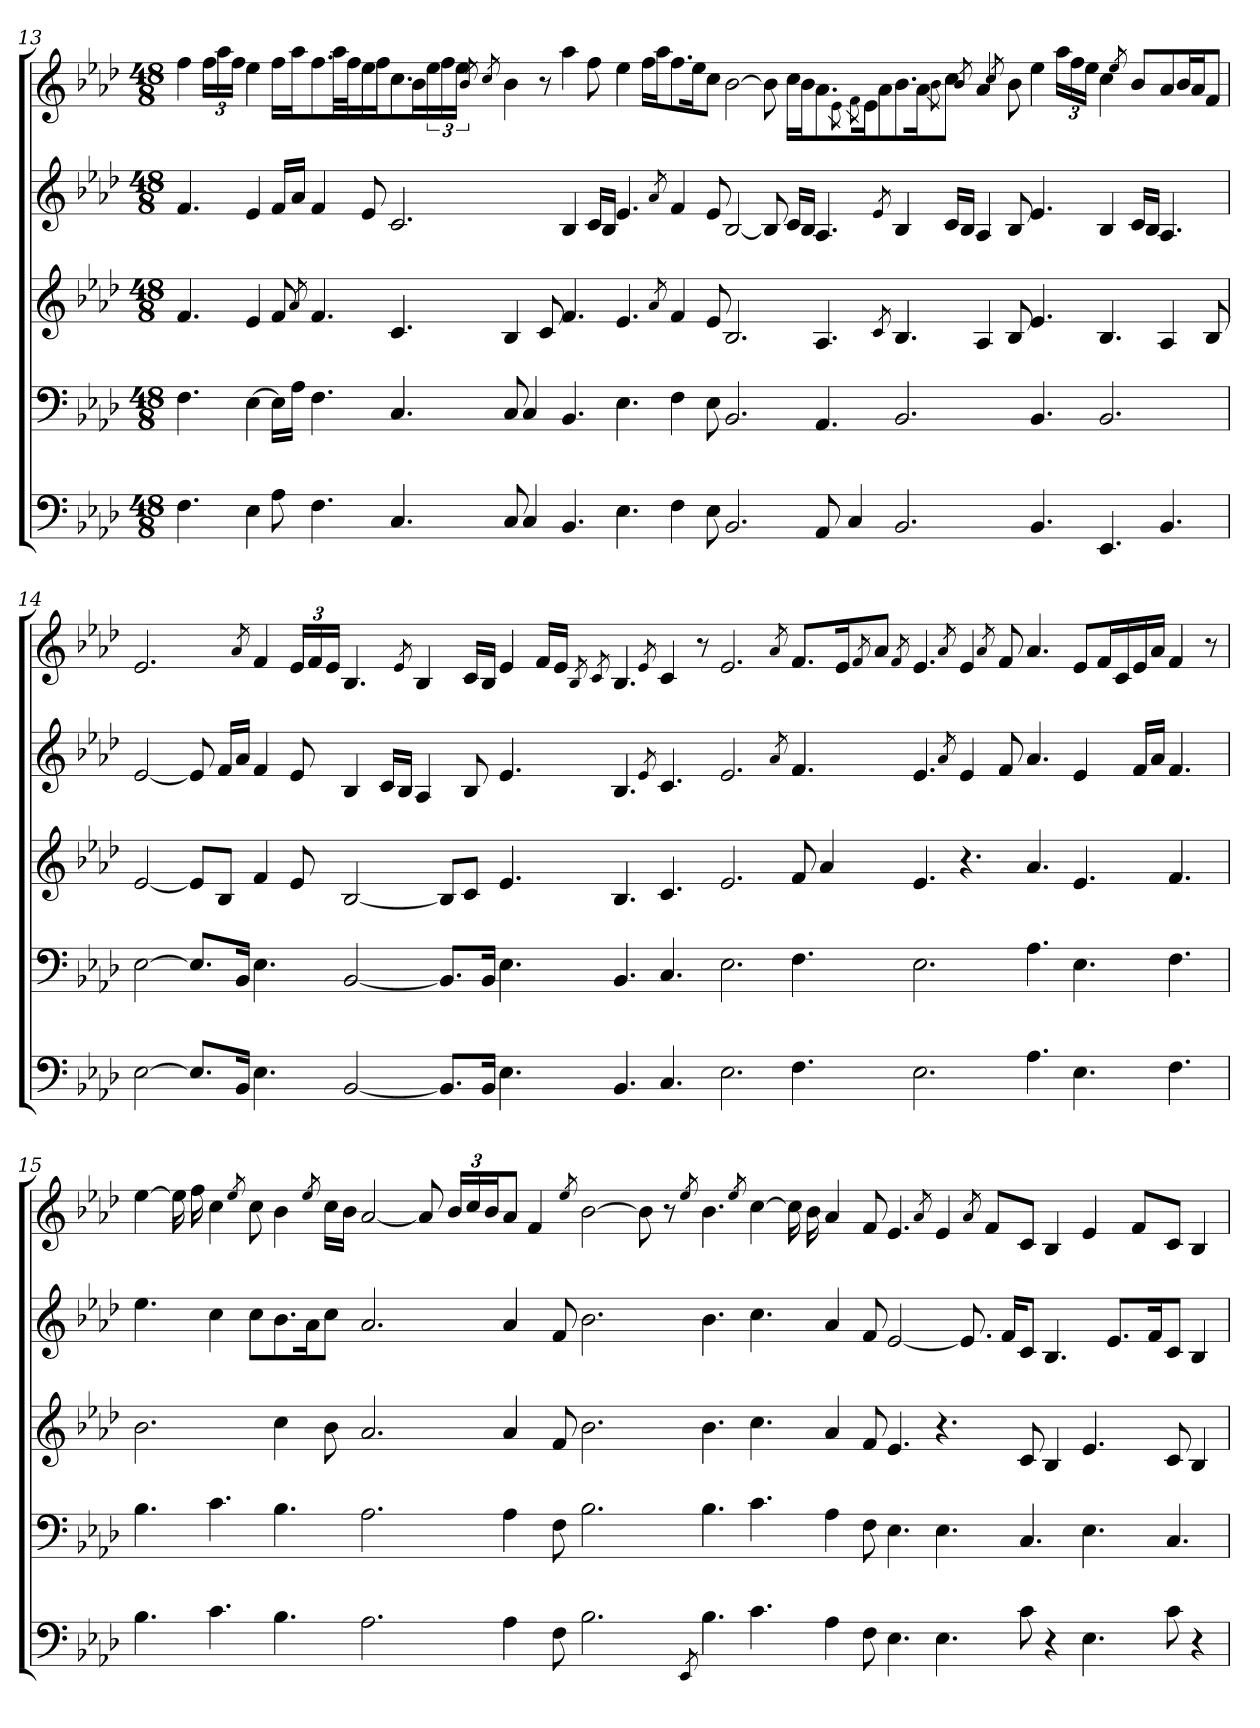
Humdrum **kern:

**kern	**kern	**kern	**kern	**kern
*part5	*part4	*part3	*part2	*part1
*staff5	*staff4	*staff3	*staff2	*staff1
*clefF4	*clefF4	*clefG2	*clefG2	*clefG2
*k[b-e-a-d-]	*k[b-e-a-d-]	*k[b-e-a-d-]	*k[b-e-a-d-]	*k[b-e-a-d-]
*M48/8	*M48/8	*M48/8	*M48/8	*M48/8
=13	=13	=13	=13	=13
4.F	4.F	4.f	4.f	4ff
.	.	.	.	24ff\LL
.	.	.	.	24aa-\
.	.	.	.	24ff\JJ
4E-	[4E-	4e-	4e-	4ee-
8A-	16E-\LL]	8f	16f/LL	16ff\LL
.	16A-\JJ	.	16a-/JJ	16aa-\J
.	.	8qa-	.	.
4.F	4.F	4.f	4f	8.ff\
.	.	.	.	32aa-\LL
.	.	.	.	32ff\J
.	.	.	8e-	16ee-\
.	.	.	.	16ff\J
4.C	4.C	4.c	2.c	8.cc\
.	.	.	.	16b-\L
.	.	.	.	24ee-\
.	.	.	.	24ff\
.	.	.	.	24ee-\JJ
.	.	.	.	8qb-
.	.	.	.	8qcc
8C	8C	4B-	.	4b-
4C	4C	.	.	.
.	.	8c	.	8r
4.BB-	4.BB-	4.f	4B-	4aa-
.	.	.	16c/LL	8ff
.	.	.	16B-/JJ	.
4.E-	4.E-	4.e-	4.e-	4ee-
.	.	.	.	16ff\LL
.	.	.	.	16aa-\J
.	.	8qa-	8qa-	.
4F	4F	4f	4f	8.ff\
.	.	.	.	16ee-\K
8E-	8E-	8e-	8e-	8cc\J
2.BB-	2.BB-	2.B-	[2B-	[2b-
.	.	.	8B-]	8b-]
.	.	.	16c/LL	16cc\LL
.	.	.	16B-/JJ	16b-\J
8AA-	4.AA-	4.A-	4.A-	8.a-\
4C	.	.	.	.
.	.	.	.	8qe-\
.	.	.	.	8qf\
.	.	.	.	16e-\K
.	.	.	.	8a-\
.	.	8qc	8qe-	.
2.BB-	2.BB-	4.B-	4B-	8.b-\
.	.	.	.	16a-\K
.	.	.	.	8qb-\
.	.	.	16c/LL	8cc\J
.	.	.	16B-/JJ	.
.	.	.	.	8qb-
.	.	4A-	4A-	4a-
.	.	.	.	8qcc
.	.	8B-	8B-	8b-
4.BB-	4.BB-	4.e-	4.e-	4ee-
.	.	.	.	24aa-\LL
.	.	.	.	24ff\
.	.	.	.	24ee-\JJ
4.EE-	2.BB-	4.B-	4B-	4cc
.	.	.	.	8qee-
.	.	.	16c/LL	8b-/L
.	.	.	16B-/JJ	.
4.BB-	.	4A-	4.A-	8a-/
.	.	.	.	16b-/L
.	.	.	.	16a-/J
.	.	8B-	.	8f/J
=14	=14	=14	=14	=14
[2E-	[2E-	[2e-	[2e-	2.e-
8.E-/L]	8.E-/L]	8e-/L]	8e-]	.
.	.	8B-/J	16f/LL	.
16BB-/Jk	16BB-/Jk	.	16a-/JJ	.
.	.	.	.	8qa-
4.E-	4.E-	4f	4f	4f
.	.	8e-	8e-	24e-/LL
.	.	.	.	24f/
.	.	.	.	24e-/JJ
[2BB-	[2BB-	[2B-	4B-	4.B-
.	.	.	16c/LL	.
.	.	.	16B-/JJ	.
.	.	.	.	8qe-
.	.	.	4A-	4B-
8.BB-/L]	8.BB-/L]	8B-/L]	.	.
.	.	8c/J	8B-	16c/LL
16BB-/Jk	16BB-/Jk	.	.	16B-/JJ
4.E-	4.E-	4.e-	4.e-	4e-
.	.	.	.	16f/LL
.	.	.	.	16e-/JJ
.	.	.	.	8qB-
.	.	.	.	8qc
4.BB-	4.BB-	4.B-	4.B-	4.B-
.	.	.	8qe-	8qe-
4.C	4.C	4.c	4.c	4c
.	.	.	.	8r
2.E-	2.E-	2.e-	2.e-	2.e-
.	.	.	8qa-	8qa-
4.F	4.F	8f	4.f	8.f/L
.	.	4a-	.	.
.	.	.	.	16e-/K
.	.	.	.	8qf/
.	.	.	.	8a-/J
.	.	.	.	8qf
2.E-	2.E-	4.e-	4.e-	4.e-
.	.	.	8qa-	8qa-
.	.	4.r	4e-	4e-
.	.	.	.	8qa-
.	.	.	8f	8f
4.A-	4.A-	4.a-	4.a-	4.a-
4.E-	4.E-	4.e-	4e-	8e-/L
.	.	.	.	16f/L
.	.	.	.	16c/
.	.	.	16f/LL	16e-/
.	.	.	16a-/JJ	16a-/JJ
4.F	4.F	4.f	4.f	4f
.	.	.	.	8r
=15	=15	=15	=15	=15
4.B-	4.B-	2.b-	4.ee-	[4ee-
.	.	.	.	16ee-]
.	.	.	.	16ff
4.c	4.c	.	4cc	4cc
.	.	.	.	8qee-
.	.	.	8cc\L	8cc
4.B-	4.B-	4cc	8.b-\	4b-
.	.	.	16a-\K	.
.	.	.	.	8qee-
.	.	8b-	8cc\J	16cc\LL
.	.	.	.	16b-\JJ
2.A-	2.A-	2.a-	2.a-	[2a-
.	.	.	.	8a-]
.	.	.	.	24b-/LL
.	.	.	.	24cc/
.	.	.	.	24b-/J
4A-	4A-	4a-	4a-	8a-/J
.	.	.	.	4f
8F	8F	8f	8f	.
.	.	.	.	8qee-
2.B-	2.B-	2.b-	2.b-	[2b-
.	.	.	.	8b-]
.	.	.	.	8r
8qEE-	.	.	.	8qee-
4.B-	4.B-	4.b-	4.b-	4.b-
.	.	.	.	8qee-
4.c	4.c	4.cc	4.cc	[4cc
.	.	.	.	16cc]
.	.	.	.	16b-
4A-	4A-	4a-	4a-	4a-
8F	8F	8f	8f	8f
4.E-	4.E-	4.e-	[2e-	4.e-
.	.	.	.	8qa-
4.E-	4.E-	4.r	.	4e-
.	.	.	8.e-]	.
.	.	.	.	8qa-
.	.	.	.	8f/L
.	.	.	16f/KL	.
8c	4.C	8c	8c/J	8c/J
4r	.	4B-	4.B-	4B-
4.E-	4.E-	4.e-	.	4e-
.	.	.	8.e-/L	.
.	.	.	.	8f/L
.	.	.	16f/K	.
8c	4.C	8c	8c/J	8c/J
4r	.	4B-	4B-	4B-
=	=	=	=	=
*-	*-	*-	*-	*-
